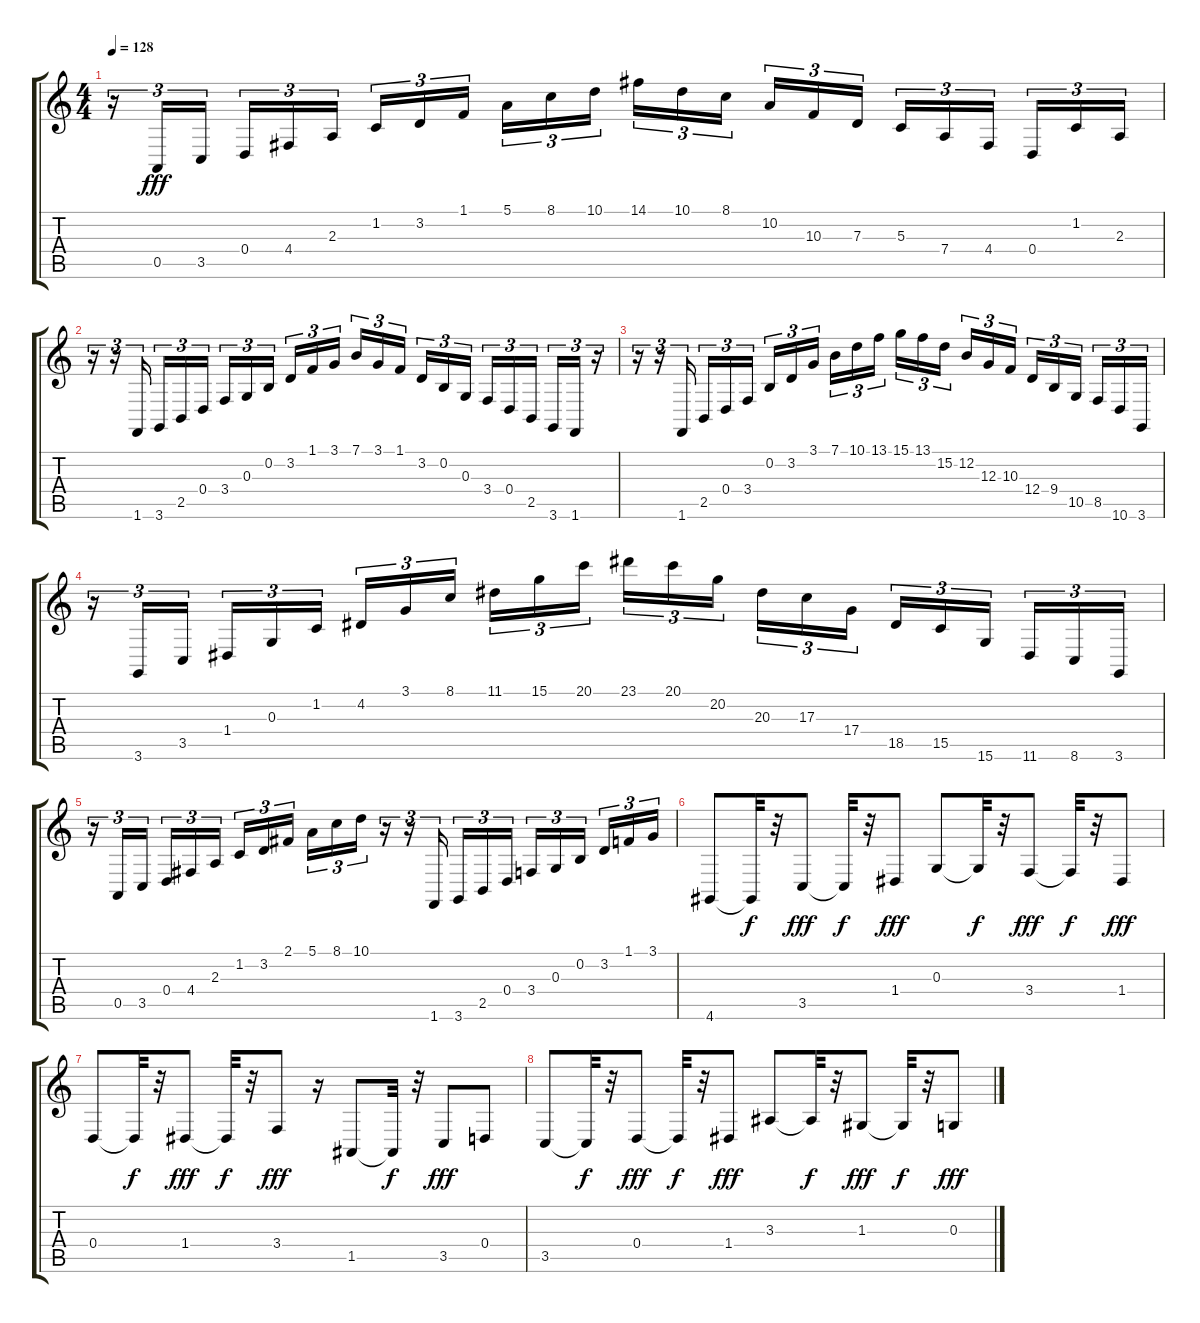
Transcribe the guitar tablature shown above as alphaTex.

\track "" {instrument lead1square}
\staff {score tabs}
\tuning (E4 B3 G3 D3 A2 E2) {hide}
\ts (4 4)
\tempo 128
\clef g2
\ks c
r.16{tu (3 2) dy fff} 0.5.16{tu (3 2)} 3.5.16{tu (3 2)} 0.4.16{tu (3 2)} 4.4.16{tu (3 2)} 2.3.16{tu (3 2)} 1.2.16{tu (3 2)} 3.2.16{tu (3 2)} 1.1.16{tu (3 2)} 5.1.16{tu (3 2)} 8.1.16{tu (3 2)} 10.1.16{tu (3 2)} 14.1.16{tu (3 2)} 10.1.16{tu (3 2)} 8.1.16{tu (3 2)} 10.2.16{tu (3 2)} 10.3.16{tu (3 2)} 7.3.16{tu (3 2)} 5.3.16{tu (3 2)} 7.4.16{tu (3 2)} 4.4.16{tu (3 2)} 0.4.16{tu (3 2)} 1.2.16{tu (3 2)} 2.3.16{tu (3 2)} |
r.16{tu (3 2)} r.16{tu (3 2)} 1.6.16{tu (3 2)} 3.6.16{tu (3 2)} 2.5.16{tu (3 2)} 0.4.16{tu (3 2)} 3.4.16{tu (3 2)} 0.3.16{tu (3 2)} 0.2.16{tu (3 2)} 3.2.16{tu (3 2)} 1.1.16{tu (3 2)} 3.1.16{tu (3 2)} 7.1.16{tu (3 2)} 3.1.16{tu (3 2)} 1.1.16{tu (3 2)} 3.2.16{tu (3 2)} 0.2.16{tu (3 2)} 0.3.16{tu (3 2)} 3.4.16{tu (3 2)} 0.4.16{tu (3 2)} 2.5.16{tu (3 2)} 3.6.16{tu (3 2)} 1.6.16{tu (3 2)} r.16{tu (3 2)} |
r.16{tu (3 2)} r.16{tu (3 2)} 1.6.16{tu (3 2)} 2.5.16{tu (3 2)} 0.4.16{tu (3 2)} 3.4.16{tu (3 2)} 0.2.16{tu (3 2)} 3.2.16{tu (3 2)} 3.1.16{tu (3 2)} 7.1.16{tu (3 2)} 10.1.16{tu (3 2)} 13.1.16{tu (3 2)} 15.1.16{tu (3 2)} 13.1.16{tu (3 2)} 15.2.16{tu (3 2)} 12.2.16{tu (3 2)} 12.3.16{tu (3 2)} 10.3.16{tu (3 2)} 12.4.16{tu (3 2)} 9.4.16{tu (3 2)} 10.5.16{tu (3 2)} 8.5.16{tu (3 2)} 10.6.16{tu (3 2)} 3.6.16{tu (3 2)} |
r.16{tu (3 2)} 3.6.16{tu (3 2)} 3.5.16{tu (3 2)} 1.4.16{tu (3 2)} 0.3.16{tu (3 2)} 1.2.16{tu (3 2)} 4.2.16{tu (3 2)} 3.1.16{tu (3 2)} 8.1.16{tu (3 2)} 11.1.16{tu (3 2)} 15.1.16{tu (3 2)} 20.1.16{tu (3 2)} 23.1.16{tu (3 2)} 20.1.16{tu (3 2)} 20.2.16{tu (3 2)} 20.3.16{tu (3 2)} 17.3.16{tu (3 2)} 17.4.16{tu (3 2)} 18.5.16{tu (3 2)} 15.5.16{tu (3 2)} 15.6.16{tu (3 2)} 11.6.16{tu (3 2)} 8.6.16{tu (3 2)} 3.6.16{tu (3 2)} |
r.16{tu (3 2)} 0.5.16{tu (3 2)} 3.5.16{tu (3 2)} 0.4.16{tu (3 2)} 4.4.16{tu (3 2)} 2.3.16{tu (3 2)} 1.2.16{tu (3 2)} 3.2.16{tu (3 2)} 2.1.16{tu (3 2)} 5.1.16{tu (3 2)} 8.1.16{tu (3 2)} 10.1.16{tu (3 2)} r.16{tu (3 2)} r.16{tu (3 2)} 1.6.16{tu (3 2)} 3.6.16{tu (3 2)} 2.5.16{tu (3 2)} 0.4.16{tu (3 2)} 3.4.16{tu (3 2)} 0.3.16{tu (3 2)} 0.2.16{tu (3 2)} 3.2.16{tu (3 2)} 1.1.16{tu (3 2)} 3.1.16{tu (3 2)} |
4.6.8 4.6{t}.32{dy f} r.32 3.5.8{dy fff} 3.5{t}.32{dy f} r.32 1.4.8{dy fff} 0.3.8 0.3{t}.32{dy f} r.32 3.4.8{dy fff} 3.4{t}.32{dy f} r.32 1.4.8{dy fff} |
0.4.8 0.4{t}.32{dy f} r.32 1.4.8{dy fff} 1.4{t}.32{dy f} r.32 3.4.8{dy fff} r.16 1.5.8 1.5{t}.32{dy f} r.32 3.5.8{dy fff} 0.4.8 |
3.5.8 3.5{t}.32{dy f} r.32 0.4.8{dy fff} 0.4{t}.32{dy f} r.32 1.4.8{dy fff} 3.3.8 3.3{t}.32{dy f} r.32 1.3.8{dy fff} 1.3{t}.32{dy f} r.32 0.3.8{dy fff}
